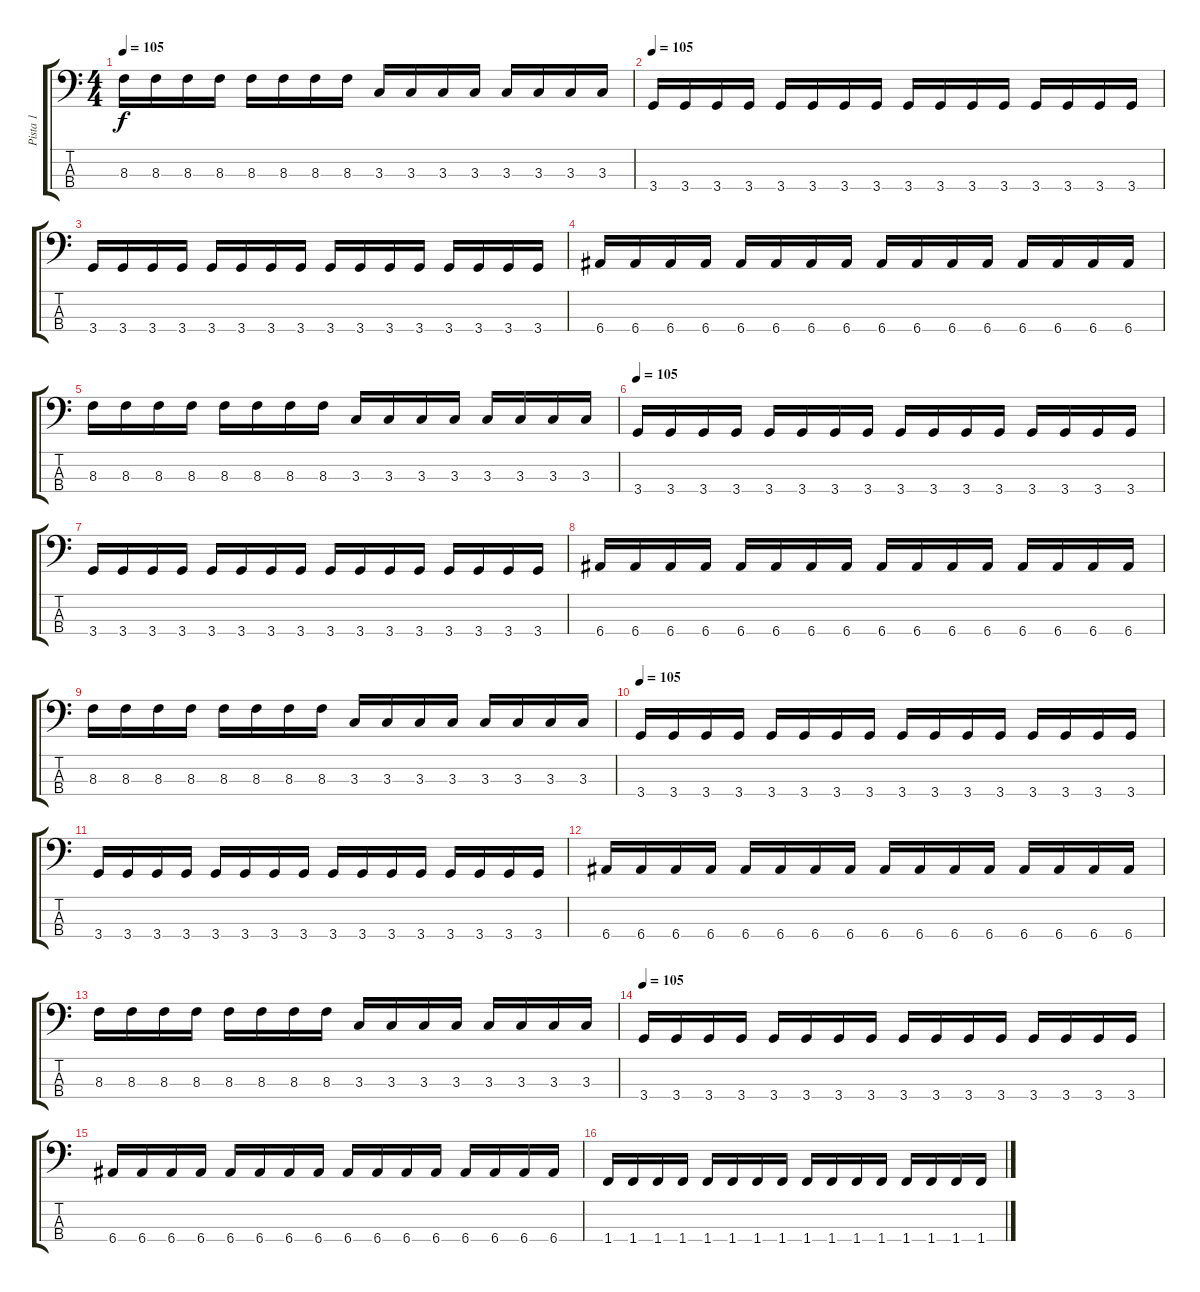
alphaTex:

\track ("Pista 1" "Pista 1") {instrument fretlessbass}
\staff {score tabs}
\tuning (G2 D2 A1 E1) {hide}
\ts (4 4)
\tempo 105
\clef f4
\ks c
8.3.16{dy f} 8.3.16 8.3.16 8.3.16 8.3.16 8.3.16 8.3.16 8.3.16 3.3.16 3.3.16 3.3.16 3.3.16 3.3.16 3.3.16 3.3.16 3.3.16 |
\tempo 105
3.4.16 3.4.16 3.4.16 3.4.16 3.4.16 3.4.16 3.4.16 3.4.16 3.4.16 3.4.16 3.4.16 3.4.16 3.4.16 3.4.16 3.4.16 3.4.16 |
3.4.16 3.4.16 3.4.16 3.4.16 3.4.16 3.4.16 3.4.16 3.4.16 3.4.16 3.4.16 3.4.16 3.4.16 3.4.16 3.4.16 3.4.16 3.4.16 |
6.4.16 6.4.16 6.4.16 6.4.16 6.4.16 6.4.16 6.4.16 6.4.16 6.4.16 6.4.16 6.4.16 6.4.16 6.4.16 6.4.16 6.4.16 6.4.16 |
8.3.16 8.3.16 8.3.16 8.3.16 8.3.16 8.3.16 8.3.16 8.3.16 3.3.16 3.3.16 3.3.16 3.3.16 3.3.16 3.3.16 3.3.16 3.3.16 |
\tempo 105
3.4.16 3.4.16 3.4.16 3.4.16 3.4.16 3.4.16 3.4.16 3.4.16 3.4.16 3.4.16 3.4.16 3.4.16 3.4.16 3.4.16 3.4.16 3.4.16 |
3.4.16 3.4.16 3.4.16 3.4.16 3.4.16 3.4.16 3.4.16 3.4.16 3.4.16 3.4.16 3.4.16 3.4.16 3.4.16 3.4.16 3.4.16 3.4.16 |
6.4.16 6.4.16 6.4.16 6.4.16 6.4.16 6.4.16 6.4.16 6.4.16 6.4.16 6.4.16 6.4.16 6.4.16 6.4.16 6.4.16 6.4.16 6.4.16 |
8.3.16 8.3.16 8.3.16 8.3.16 8.3.16 8.3.16 8.3.16 8.3.16 3.3.16 3.3.16 3.3.16 3.3.16 3.3.16 3.3.16 3.3.16 3.3.16 |
\tempo 105
3.4.16 3.4.16 3.4.16 3.4.16 3.4.16 3.4.16 3.4.16 3.4.16 3.4.16 3.4.16 3.4.16 3.4.16 3.4.16 3.4.16 3.4.16 3.4.16 |
3.4.16 3.4.16 3.4.16 3.4.16 3.4.16 3.4.16 3.4.16 3.4.16 3.4.16 3.4.16 3.4.16 3.4.16 3.4.16 3.4.16 3.4.16 3.4.16 |
6.4.16 6.4.16 6.4.16 6.4.16 6.4.16 6.4.16 6.4.16 6.4.16 6.4.16 6.4.16 6.4.16 6.4.16 6.4.16 6.4.16 6.4.16 6.4.16 |
8.3.16 8.3.16 8.3.16 8.3.16 8.3.16 8.3.16 8.3.16 8.3.16 3.3.16 3.3.16 3.3.16 3.3.16 3.3.16 3.3.16 3.3.16 3.3.16 |
\tempo 105
3.4.16 3.4.16 3.4.16 3.4.16 3.4.16 3.4.16 3.4.16 3.4.16 3.4.16 3.4.16 3.4.16 3.4.16 3.4.16 3.4.16 3.4.16 3.4.16 |
6.4.16 6.4.16 6.4.16 6.4.16 6.4.16 6.4.16 6.4.16 6.4.16 6.4.16 6.4.16 6.4.16 6.4.16 6.4.16 6.4.16 6.4.16 6.4.16 |
1.4.16 1.4.16 1.4.16 1.4.16 1.4.16 1.4.16 1.4.16 1.4.16 1.4.16 1.4.16 1.4.16 1.4.16 1.4.16 1.4.16 1.4.16 1.4.16
